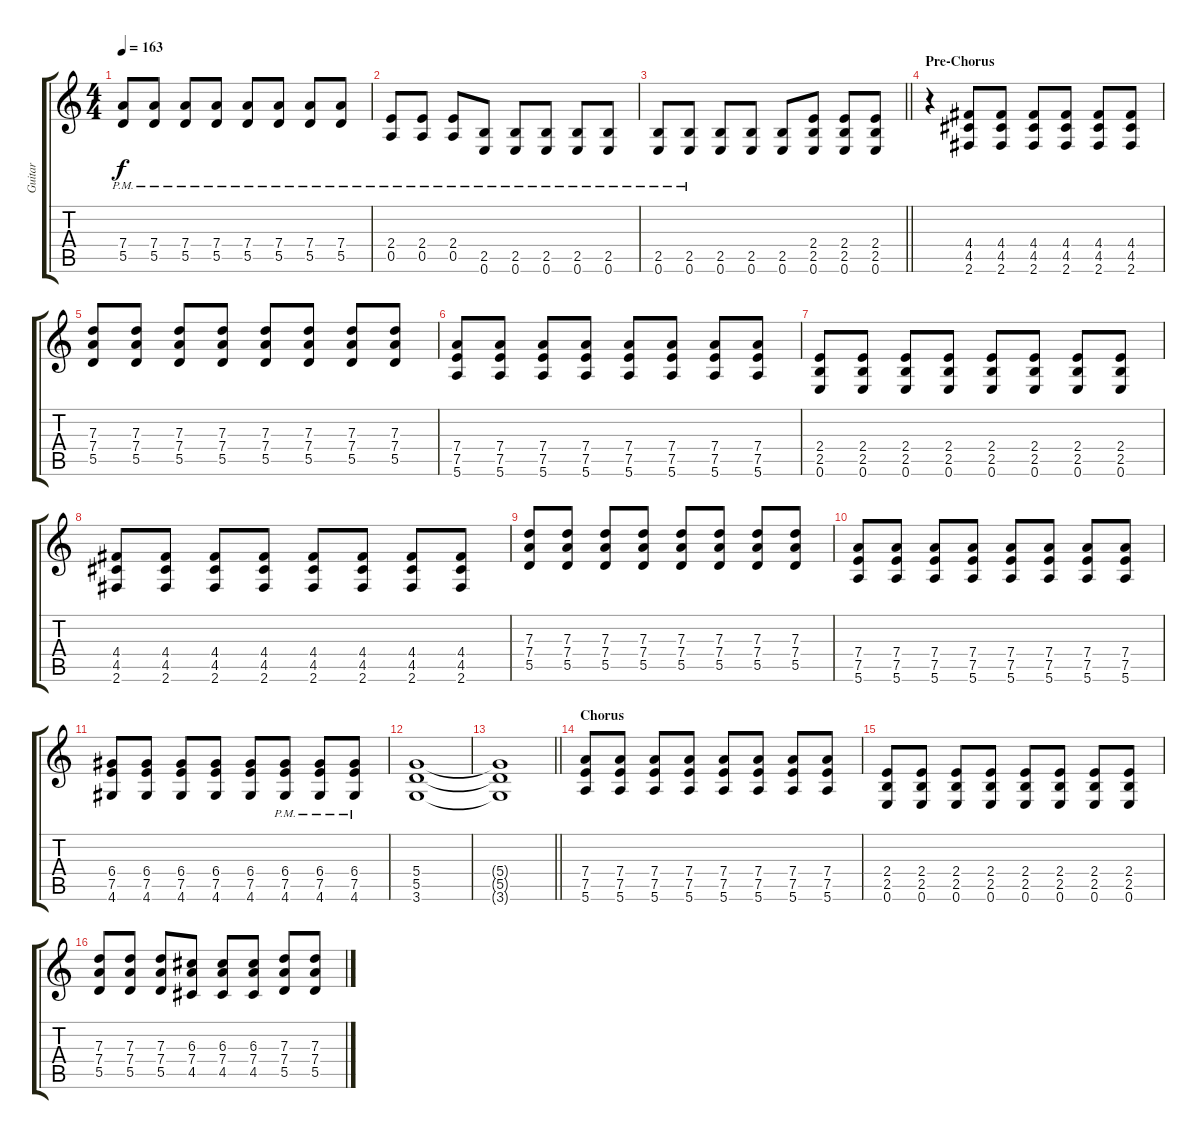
\track ("Guitar" "Guitar") {instrument distortionguitar}
\staff {score tabs}
\tuning (E4 B3 G3 D3 A2 E2) {hide}
\ts (4 4)
\tempo 163
\clef g2
\ks c
(7.4{pm} 5.5{pm}).8{dy f} (7.4{pm} 5.5{pm}).8 (7.4{pm} 5.5{pm}).8 (7.4{pm} 5.5{pm}).8 (7.4{pm} 5.5{pm}).8 (7.4{pm} 5.5{pm}).8 (7.4{pm} 5.5{pm}).8 (7.4{pm} 5.5{pm}).8 |
(2.4{pm} 0.5{pm}).8 (2.4{pm} 0.5{pm}).8 (2.4{pm} 0.5{pm}).8 (2.5{pm} 0.6{pm}).8 (2.5{pm} 0.6{pm}).8 (2.5{pm} 0.6{pm}).8 (2.5{pm} 0.6{pm}).8 (2.5{pm} 0.6{pm}).8 |
\barLineRight lightlight
(2.5{pm} 0.6{pm}).8 (2.5{pm} 0.6{pm}).8 (2.5 0.6).8 (2.5 0.6).8 (2.5 0.6).8 (2.4 2.5 0.6).8 (2.4 2.5 0.6).8 (2.4 2.5 0.6).8 |
\section ("" "Pre-Chorus")
r.4 (4.4 4.5 2.6).8 (4.4 4.5 2.6).8 (4.4 4.5 2.6).8 (4.4 4.5 2.6).8 (4.4 4.5 2.6).8 (4.4 4.5 2.6).8 |
(7.3 7.4 5.5).8 (7.3 7.4 5.5).8 (7.3 7.4 5.5).8 (7.3 7.4 5.5).8 (7.3 7.4 5.5).8 (7.3 7.4 5.5).8 (7.3 7.4 5.5).8 (7.3 7.4 5.5).8 |
(7.4 7.5 5.6).8 (7.4 7.5 5.6).8 (7.4 7.5 5.6).8 (7.4 7.5 5.6).8 (7.4 7.5 5.6).8 (7.4 7.5 5.6).8 (7.4 7.5 5.6).8 (7.4 7.5 5.6).8 |
(2.4 2.5 0.6).8 (2.4 2.5 0.6).8 (2.4 2.5 0.6).8 (2.4 2.5 0.6).8 (2.4 2.5 0.6).8 (2.4 2.5 0.6).8 (2.4 2.5 0.6).8 (2.4 2.5 0.6).8 |
(4.4 4.5 2.6).8 (4.4 4.5 2.6).8 (4.4 4.5 2.6).8 (4.4 4.5 2.6).8 (4.4 4.5 2.6).8 (4.4 4.5 2.6).8 (4.4 4.5 2.6).8 (4.4 4.5 2.6).8 |
(7.3 7.4 5.5).8 (7.3 7.4 5.5).8 (7.3 7.4 5.5).8 (7.3 7.4 5.5).8 (7.3 7.4 5.5).8 (7.3 7.4 5.5).8 (7.3 7.4 5.5).8 (7.3 7.4 5.5).8 |
(7.4 7.5 5.6).8 (7.4 7.5 5.6).8 (7.4 7.5 5.6).8 (7.4 7.5 5.6).8 (7.4 7.5 5.6).8 (7.4 7.5 5.6).8 (7.4 7.5 5.6).8 (7.4 7.5 5.6).8 |
(6.4 7.5 4.6).8 (6.4 7.5 4.6).8 (6.4 7.5 4.6).8 (6.4 7.5 4.6).8 (6.4 7.5 4.6).8 (6.4{pm} 7.5{pm} 4.6{pm}).8 (6.4{pm} 7.5{pm} 4.6{pm}).8 (6.4{pm} 7.5{pm} 4.6{pm}).8 |
(5.4 5.5 3.6).1 |
\barLineRight lightlight
(5.4{t} 5.5{t} 3.6{t}).1 |
\section ("" "Chorus")
(7.4 7.5 5.6).8 (7.4 7.5 5.6).8 (7.4 7.5 5.6).8 (7.4 7.5 5.6).8 (7.4 7.5 5.6).8 (7.4 7.5 5.6).8 (7.4 7.5 5.6).8 (7.4 7.5 5.6).8 |
(2.4 2.5 0.6).8 (2.4 2.5 0.6).8 (2.4 2.5 0.6).8 (2.4 2.5 0.6).8 (2.4 2.5 0.6).8 (2.4 2.5 0.6).8 (2.4 2.5 0.6).8 (2.4 2.5 0.6).8 |
(7.3 7.4 5.5).8 (7.3 7.4 5.5).8 (7.3 7.4 5.5).8 (6.3 7.4 4.5).8 (6.3 7.4 4.5).8 (6.3 7.4 4.5).8 (7.3 7.4 5.5).8 (7.3 7.4 5.5).8
